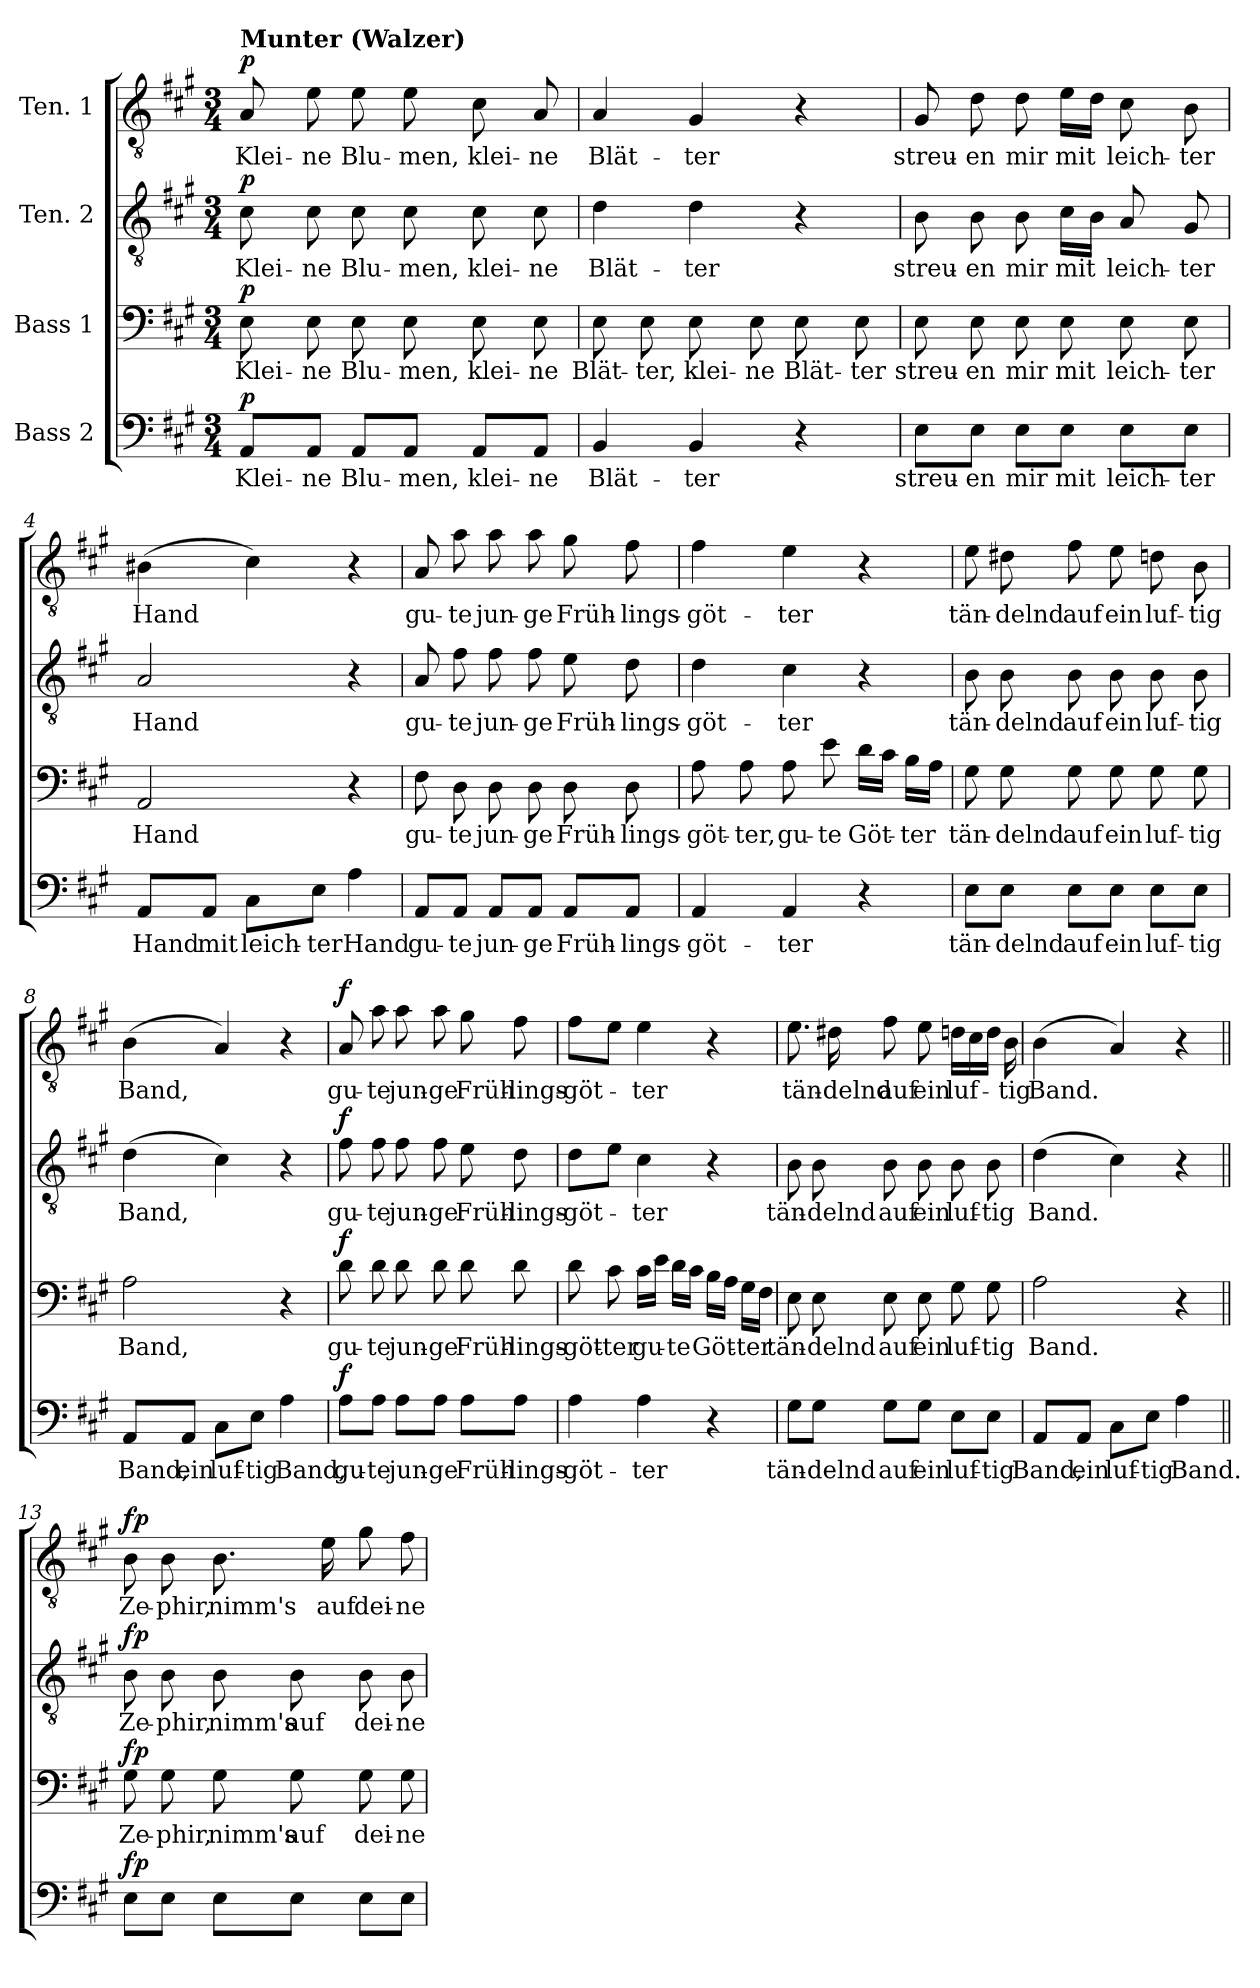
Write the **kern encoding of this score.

**kern	**text	**dynam	**kern	**text	**dynam	**kern	**text	**dynam	**kern	**text	**dynam
*part4	*part4	*part4	*part3	*part3	*part3	*part2	*part2	*part2	*part1	*part1	*part1
*staff4	*staff4	*staff4	*staff3	*staff3	*staff3	*staff2	*staff2	*staff2	*staff1	*staff1	*staff1
*I"Bass 2	*	*	*I"Bass 1	*	*	*I"Ten. 2	*	*	*I"Ten. 1	*	*
*clefF4	*	*	*clefF4	*	*	*clefGv2	*	*	*clefGv2	*	*
*k[f#c#g#]	*	*	*k[f#c#g#]	*	*	*k[f#c#g#]	*	*	*k[f#c#g#]	*	*
*M3/4	*	*	*M3/4	*	*	*M3/4	*	*	*M3/4	*	*
=1	=1	=1	=1	=1	=1	=1	=1	=1	=1	=1	=1
!	!	!	!	!	!	!	!	!	!LO:TX:a:B:t=Munter (Walzer)	!	!
!	!LO:LY:b	!LO:DY:a	!	!LO:LY:b	!LO:DY:a	!	!LO:LY:b	!LO:DY:a	!	!LO:LY:b	!LO:DY:a
8AA/L	Klei-	p	8E\	Klei-	p	8c#\	Klei-	p	8A/	Klei-	p
!	!LO:LY:b	!	!	!LO:LY:b	!	!	!LO:LY:b	!	!	!LO:LY:b	!
8AA/J	-ne	.	8E\	-ne	.	8c#\	-ne	.	8e\	-ne	.
!	!LO:LY:b	!	!	!LO:LY:b	!	!	!LO:LY:b	!	!	!LO:LY:b	!
8AA/L	Blu-	.	8E\	Blu-	.	8c#\	Blu-	.	8e\	Blu-	.
!	!LO:LY:b	!	!	!LO:LY:b	!	!	!LO:LY:b	!	!	!LO:LY:b	!
8AA/J	-men,	.	8E\	-men,	.	8c#\	-men,	.	8e\	-men,	.
!	!LO:LY:b	!	!	!LO:LY:b	!	!	!LO:LY:b	!	!	!LO:LY:b	!
8AA/L	klei-	.	8E\	klei-	.	8c#\	klei-	.	8c#\	klei-	.
!	!LO:LY:b	!	!	!LO:LY:b	!	!	!LO:LY:b	!	!	!LO:LY:b	!
8AA/J	-ne	.	8E\	-ne	.	8c#\	-ne	.	8A/	-ne	.
=2	=2	=2	=2	=2	=2	=2	=2	=2	=2	=2	=2
!	!LO:LY:b	!	!	!LO:LY:b	!	!	!LO:LY:b	!	!	!LO:LY:b	!
4BB/	Blät-	.	8E\	Blät-	.	4d\	Blät-	.	4A/	Blät-	.
!	!	!	!	!LO:LY:b	!	!	!	!	!	!	!
.	.	.	8E\	-ter,	.	.	.	.	.	.	.
!	!LO:LY:b	!	!	!LO:LY:b	!	!	!LO:LY:b	!	!	!LO:LY:b	!
4BB/	-ter	.	8E\	klei-	.	4d\	-ter	.	4G#/	-ter	.
!	!	!	!	!LO:LY:b	!	!	!	!	!	!	!
.	.	.	8E\	-ne	.	.	.	.	.	.	.
!	!	!	!	!LO:LY:b	!	!	!	!	!	!	!
4r	.	.	8E\	Blät-	.	4r	.	.	4r	.	.
!	!	!	!	!LO:LY:b	!	!	!	!	!	!	!
.	.	.	8E\	-ter	.	.	.	.	.	.	.
!!LO:LB:g=z
=3	=3	=3	=3	=3	=3	=3	=3	=3	=3	=3	=3
!	!LO:LY:b	!	!	!LO:LY:b	!	!	!LO:LY:b	!	!	!LO:LY:b	!
8E\L	streu-	.	8E\	streu-	.	8B\	streu-	.	8G#/	streu-	.
!	!LO:LY:b	!	!	!LO:LY:b	!	!	!LO:LY:b	!	!	!LO:LY:b	!
8E\J	-en	.	8E\	-en	.	8B\	-en	.	8d\	-en	.
!	!LO:LY:b	!	!	!LO:LY:b	!	!	!LO:LY:b	!	!	!LO:LY:b	!
8E\L	mir	.	8E\	mir	.	8B\	mir	.	8d\	mir	.
!	!LO:LY:b	!	!	!LO:LY:b	!	!	!LO:LY:b	!	!	!LO:LY:b	!
8E\J	mit	.	8E\	mit	.	16c#\LL	mit	.	16e\LL	mit	.
.	.	.	.	.	.	16B\JJ	.	.	16d\JJ	.	.
!	!LO:LY:b	!	!	!LO:LY:b	!	!	!LO:LY:b	!	!	!LO:LY:b	!
8E\L	leich-	.	8E\	leich-	.	8A/	leich-	.	8c#\	leich-	.
!	!LO:LY:b	!	!	!LO:LY:b	!	!	!LO:LY:b	!	!	!LO:LY:b	!
8E\J	-ter	.	8E\	-ter	.	8G#/	-ter	.	8B\	-ter	.
=4	=4	=4	=4	=4	=4	=4	=4	=4	=4	=4	=4
!	!LO:LY:b	!	!	!LO:LY:b	!	!	!LO:LY:b	!	!	!LO:LY:b	!
8AA/L	Hand	.	2AA/	Hand	.	2A/	Hand	.	(4B#X\	Hand	.
!	!LO:LY:b	!	!	!	!	!	!	!	!	!	!
8AA/J	mit	.	.	.	.	.	.	.	.	.	.
!	!LO:LY:b	!	!	!	!	!	!	!	!	!	!
8C#\L	leich-	.	.	.	.	.	.	.	4c#\)	.	.
!	!LO:LY:b	!	!	!	!	!	!	!	!	!	!
8E\J	-ter	.	.	.	.	.	.	.	.	.	.
!	!LO:LY:b	!	!	!	!	!	!	!	!	!	!
4A\	Hand	.	4r	.	.	4r	.	.	4r	.	.
=5	=5	=5	=5	=5	=5	=5	=5	=5	=5	=5	=5
!	!LO:LY:b	!	!	!LO:LY:b	!	!	!LO:LY:b	!	!	!LO:LY:b	!
8AA/L	gu-	.	8F#\	gu-	.	8A/	gu-	.	8A/	gu-	.
!	!LO:LY:b	!	!	!LO:LY:b	!	!	!LO:LY:b	!	!	!LO:LY:b	!
8AA/J	-te	.	8D\	-te	.	8f#\	-te	.	8a\	-te	.
!	!LO:LY:b	!	!	!LO:LY:b	!	!	!LO:LY:b	!	!	!LO:LY:b	!
8AA/L	jun-	.	8D\	jun-	.	8f#\	jun-	.	8a\	jun-	.
!	!LO:LY:b	!	!	!LO:LY:b	!	!	!LO:LY:b	!	!	!LO:LY:b	!
8AA/J	-ge	.	8D\	-ge	.	8f#\	-ge	.	8a\	-ge	.
!	!LO:LY:b	!	!	!LO:LY:b	!	!	!LO:LY:b	!	!	!LO:LY:b	!
8AA/L	Früh-	.	8D\	Früh-	.	8e\	Früh-	.	8g#\	Früh-	.
!	!LO:LY:b	!	!	!LO:LY:b	!	!	!LO:LY:b	!	!	!LO:LY:b	!
8AA/J	-lings-	.	8D\	-lings-	.	8d\	-lings-	.	8f#\	-lings-	.
!!LO:PB:g=z
=6	=6	=6	=6	=6	=6	=6	=6	=6	=6	=6	=6
!	!LO:LY:b	!	!	!LO:LY:b	!	!	!LO:LY:b	!	!	!LO:LY:b	!
4AA/	-göt-	.	8A\	-göt-	.	4d\	-göt-	.	4f#\	-göt-	.
!	!	!	!	!LO:LY:b	!	!	!	!	!	!	!
.	.	.	8A\	-ter,	.	.	.	.	.	.	.
!	!LO:LY:b	!	!	!LO:LY:b	!	!	!LO:LY:b	!	!	!LO:LY:b	!
4AA/	-ter	.	8A\	gu-	.	4c#\	-ter	.	4e\	-ter	.
!	!	!	!	!LO:LY:b	!	!	!	!	!	!	!
.	.	.	8e\	-te	.	.	.	.	.	.	.
!	!	!	!	!LO:LY:b	!	!	!	!	!	!	!
4r	.	.	16d\LL	Göt-	.	4r	.	.	4r	.	.
.	.	.	16c#\JJ	.	.	.	.	.	.	.	.
!	!	!	!	!LO:LY:b	!	!	!	!	!	!	!
.	.	.	16B\LL	-ter	.	.	.	.	.	.	.
.	.	.	16A\JJ	.	.	.	.	.	.	.	.
=7	=7	=7	=7	=7	=7	=7	=7	=7	=7	=7	=7
!	!LO:LY:b	!	!	!LO:LY:b	!	!	!LO:LY:b	!	!	!LO:LY:b	!
8E\L	tän-	.	8G#\	tän-	.	8B\	tän-	.	8e\	tän-	.
!	!LO:LY:b	!	!	!LO:LY:b	!	!	!LO:LY:b	!	!	!LO:LY:b	!
8E\J	-delnd	.	8G#\	-delnd	.	8B\	-delnd	.	8d#X\	-delnd	.
!	!LO:LY:b	!	!	!LO:LY:b	!	!	!LO:LY:b	!	!	!LO:LY:b	!
8E\L	auf	.	8G#\	auf	.	8B\	auf	.	8f#\	auf	.
!	!LO:LY:b	!	!	!LO:LY:b	!	!	!LO:LY:b	!	!	!LO:LY:b	!
8E\J	ein	.	8G#\	ein	.	8B\	ein	.	8e\	ein	.
!	!LO:LY:b	!	!	!LO:LY:b	!	!	!LO:LY:b	!	!	!LO:LY:b	!
8E\L	luf-	.	8G#\	luf-	.	8B\	luf-	.	8dn\	luf-	.
!	!LO:LY:b	!	!	!LO:LY:b	!	!	!LO:LY:b	!	!	!LO:LY:b	!
8E\J	-tig	.	8G#\	-tig	.	8B\	-tig	.	8B\	-tig	.
=8	=8	=8	=8	=8	=8	=8	=8	=8	=8	=8	=8
!	!LO:LY:b	!	!	!LO:LY:b	!	!	!LO:LY:b	!	!	!LO:LY:b	!
8AA/L	Band,	.	2A\	Band,	.	(4d\	Band,	.	(4B\	Band,	.
!	!LO:LY:b	!	!	!	!	!	!	!	!	!	!
8AA/J	ein	.	.	.	.	.	.	.	.	.	.
!	!LO:LY:b	!	!	!	!	!	!	!	!	!	!
8C#\L	luf-	.	.	.	.	4c#\)	.	.	4A/)	.	.
!	!LO:LY:b	!	!	!	!	!	!	!	!	!	!
8E\J	-tig	.	.	.	.	.	.	.	.	.	.
!	!LO:LY:b	!	!	!	!	!	!	!	!	!	!
4A\	Band,	.	4r	.	.	4r	.	.	4r	.	.
!!LO:LB:g=z
=9	=9	=9	=9	=9	=9	=9	=9	=9	=9	=9	=9
!	!LO:LY:b	!LO:DY:a	!	!LO:LY:b	!LO:DY:a	!	!LO:LY:b	!LO:DY:a	!	!LO:LY:b	!LO:DY:a
8A\L	gu-	f	8d\	gu-	f	8f#\	gu-	f	8A/	gu-	f
!	!LO:LY:b	!	!	!LO:LY:b	!	!	!LO:LY:b	!	!	!LO:LY:b	!
8A\J	-te	.	8d\	-te	.	8f#\	-te	.	8a\	-te	.
!	!LO:LY:b	!	!	!LO:LY:b	!	!	!LO:LY:b	!	!	!LO:LY:b	!
8A\L	jun-	.	8d\	jun-	.	8f#\	jun-	.	8a\	jun-	.
!	!LO:LY:b	!	!	!LO:LY:b	!	!	!LO:LY:b	!	!	!LO:LY:b	!
8A\J	-ge	.	8d\	-ge	.	8f#\	-ge	.	8a\	-ge	.
!	!LO:LY:b	!	!	!LO:LY:b	!	!	!LO:LY:b	!	!	!LO:LY:b	!
8A\L	Früh-	.	8d\	Früh-	.	8e\	Früh-	.	8g#\	Früh-	.
!	!LO:LY:b	!	!	!LO:LY:b	!	!	!LO:LY:b	!	!	!LO:LY:b	!
8A\J	-lings-	.	8d\	-lings-	.	8d\	-lings-	.	8f#\	-lings-	.
=10	=10	=10	=10	=10	=10	=10	=10	=10	=10	=10	=10
!	!LO:LY:b	!	!	!LO:LY:b	!	!	!LO:LY:b	!	!	!LO:LY:b	!
4A\	göt-	.	8d\	-göt-	.	8d\L	-göt-	.	8f#\L	-göt-	.
!	!	!	!	!LO:LY:b	!	!	!	!	!	!	!
.	.	.	8c#\	-ter	.	8e\J	.	.	8e\J	.	.
!	!LO:LY:b	!	!	!LO:LY:b	!	!	!LO:LY:b	!	!	!LO:LY:b	!
4A\	-ter	.	16c#\LL	gu-	.	4c#\	-ter	.	4e\	-ter	.
.	.	.	16e\JJ	.	.	.	.	.	.	.	.
!	!	!	!	!LO:LY:b	!	!	!	!	!	!	!
.	.	.	16d\LL	-te	.	.	.	.	.	.	.
.	.	.	16c#\JJ	.	.	.	.	.	.	.	.
!	!	!	!	!LO:LY:b	!	!	!	!	!	!	!
4r	.	.	16B\LL	Göt-	.	4r	.	.	4r	.	.
.	.	.	16A\JJ	.	.	.	.	.	.	.	.
!	!	!	!	!LO:LY:b	!	!	!	!	!	!	!
.	.	.	16G#\LL	-ter	.	.	.	.	.	.	.
.	.	.	16F#\JJ	.	.	.	.	.	.	.	.
!!LO:LB:g=z
=11	=11	=11	=11	=11	=11	=11	=11	=11	=11	=11	=11
!	!LO:LY:b	!	!	!LO:LY:b	!	!	!LO:LY:b	!	!	!LO:LY:b	!
8G#\L	tän-	.	8E\	tän-	.	8B\	tän-	.	8.e\	tän-	.
!	!LO:LY:b	!	!	!LO:LY:b	!	!	!LO:LY:b	!	!	!	!
8G#\J	-delnd	.	8E\	-delnd	.	8B\	-delnd	.	.	.	.
!	!	!	!	!	!	!	!	!	!	!LO:LY:b	!
.	.	.	.	.	.	.	.	.	16d#X\	-delnd	.
!	!LO:LY:b	!	!	!LO:LY:b	!	!	!LO:LY:b	!	!	!LO:LY:b	!
8G#\L	auf	.	8E\	auf	.	8B\	auf	.	8f#\	auf	.
!	!LO:LY:b	!	!	!LO:LY:b	!	!	!LO:LY:b	!	!	!LO:LY:b	!
8G#\J	ein	.	8E\	ein	.	8B\	ein	.	8e\	ein	.
!	!LO:LY:b	!	!	!LO:LY:b	!	!	!LO:LY:b	!	!	!LO:LY:b	!
8E\L	luf-	.	8G#\	luf-	.	8B\	luf-	.	16dn\LL	luf-	.
.	.	.	.	.	.	.	.	.	16c#\	.	.
!	!LO:LY:b	!	!	!LO:LY:b	!	!	!LO:LY:b	!	!	!	!
8E\J	-tig	.	8G#\	-tig	.	8B\	-tig	.	16d\JJ	.	.
!	!	!	!	!	!	!	!	!	!	!LO:LY:b	!
.	.	.	.	.	.	.	.	.	16B\	-tig	.
=12	=12	=12	=12	=12	=12	=12	=12	=12	=12	=12	=12
!	!LO:LY:b	!	!	!LO:LY:b	!	!	!LO:LY:b	!	!	!LO:LY:b	!
8AA/L	Band,	.	2A\	Band.	.	(4d\	Band.	.	(4B\	Band.	.
!	!LO:LY:b	!	!	!	!	!	!	!	!	!	!
8AA/J	ein	.	.	.	.	.	.	.	.	.	.
!	!LO:LY:b	!	!	!	!	!	!	!	!	!	!
8C#\L	luf-	.	.	.	.	4c#\)	.	.	4A/)	.	.
!	!LO:LY:b	!	!	!	!	!	!	!	!	!	!
8E\J	-tig	.	.	.	.	.	.	.	.	.	.
!	!LO:LY:b	!	!	!	!	!	!	!	!	!	!
4A\	Band.	.	4r	.	.	4r	.	.	4r	.	.
!!LO:PB:g=z
=13||	=13||	=13||	=13||	=13||	=13||	=13||	=13||	=13||	=13||	=13||	=13||
!	!	!LO:DY:a	!	!LO:LY:b	!LO:DY:a	!	!LO:LY:b	!LO:DY:a	!	!LO:LY:b	!LO:DY:a
8E\L	.	fp	8G#\	Ze-	fp	8B\	Ze-	fp	8B\	Ze-	fp
!	!	!	!	!LO:LY:b	!	!	!LO:LY:b	!	!	!LO:LY:b	!
8E\J	.	.	8G#\	-phir,	.	8B\	-phir,	.	8B\	-phir,	.
!	!	!	!	!LO:LY:b	!	!	!LO:LY:b	!	!	!LO:LY:b	!
8E\L	.	.	8G#\	nimm's	.	8B\	nimm's	.	8.B\	nimm's	.
!	!	!	!	!LO:LY:b	!	!	!LO:LY:b	!	!	!	!
8E\J	.	.	8G#\	auf	.	8B\	auf	.	.	.	.
!	!	!	!	!	!	!	!	!	!	!LO:LY:b	!
.	.	.	.	.	.	.	.	.	16e\	auf	.
!	!	!	!	!LO:LY:b	!	!	!LO:LY:b	!	!	!LO:LY:b	!
8E\L	.	.	8G#\	dei-	.	8B\	dei-	.	8g#\	dei-	.
!	!	!	!	!LO:LY:b	!	!	!LO:LY:b	!	!	!LO:LY:b	!
8E\J	.	.	8G#\	-ne	.	8B\	-ne	.	8f#\	-ne	.
=	=	=	=	=	=	=	=	=	=	=	=
*-	*-	*-	*-	*-	*-	*-	*-	*-	*-	*-	*-
